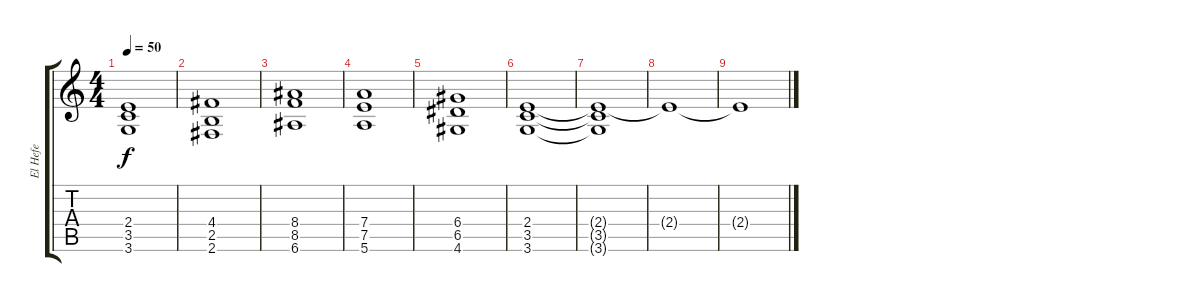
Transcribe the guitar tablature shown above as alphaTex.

\track ("El Hefe" "El Hefe") {instrument overdrivenguitar}
\staff {score tabs}
\tuning (E4 B3 G3 D3 A2 E2) {hide}
\ts (4 4)
\tempo 50
\clef g2
\ks c
(2.4 3.5 3.6).1{dy f} |
(4.4 2.5 2.6).1 |
(8.4 8.5 6.6).1 |
(7.4 7.5 5.6).1 |
(6.4 6.5 4.6).1 |
(2.4 3.5 3.6).1 |
(2.4{t} 3.5{t} 3.6{t}).1{volume 6} |
2.4{t}.1 |
2.4{t}.1
